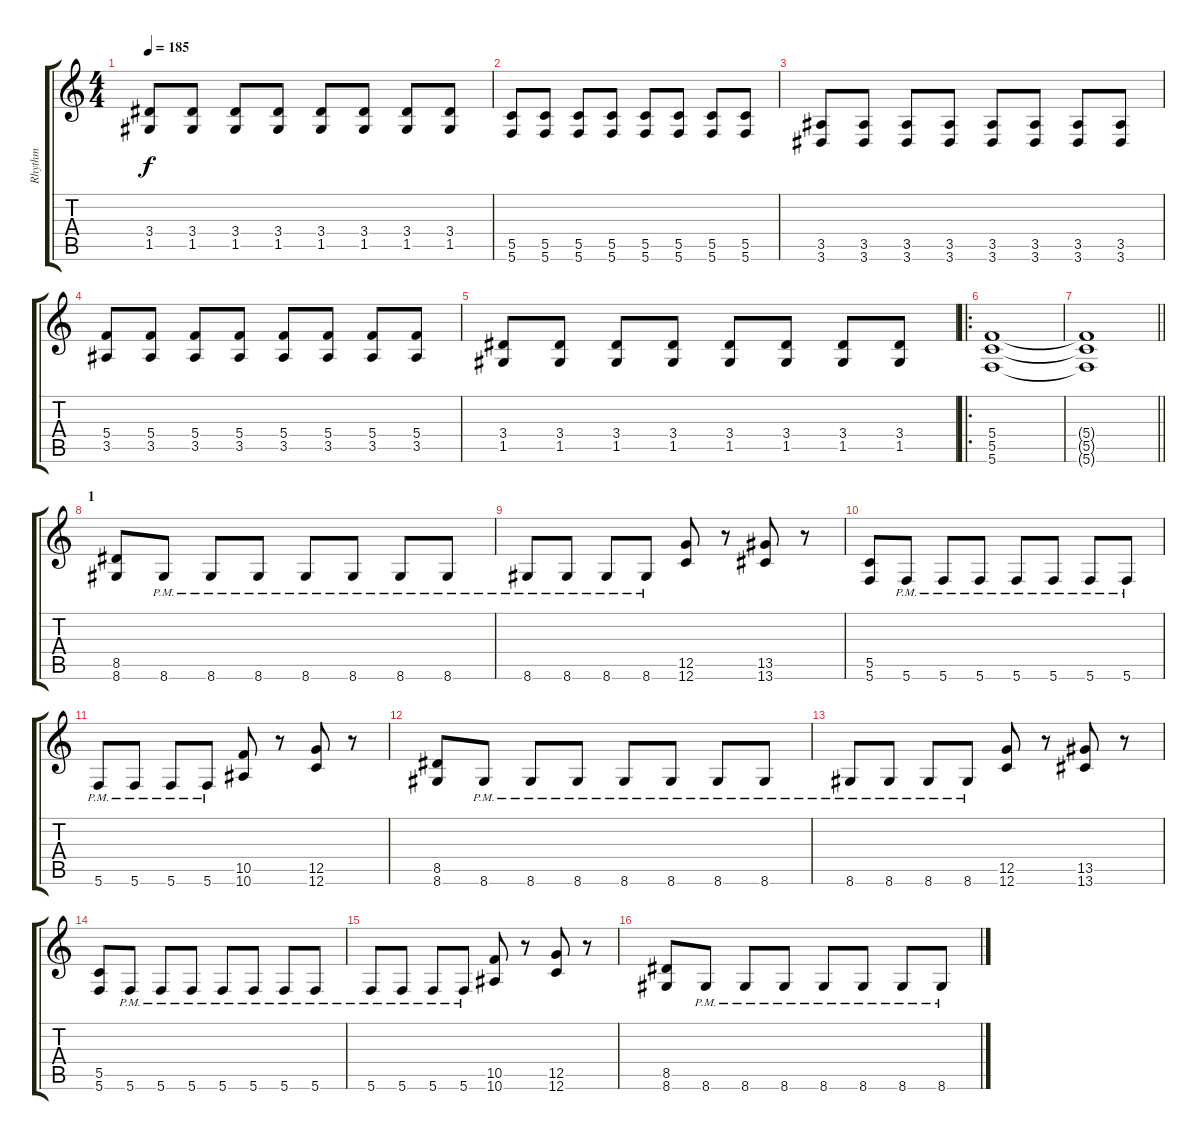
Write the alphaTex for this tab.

\track ("Rhythm" "Rhythm") {instrument distortionguitar}
\staff {score tabs}
\tuning (D4 A3 F3 C3 G2 C2) {hide}
\ts (4 4)
\tempo 185
\clef g2
\ks c
(3.4 1.5).8{dy f} (3.4 1.5).8 (3.4 1.5).8 (3.4 1.5).8 (3.4 1.5).8 (3.4 1.5).8 (3.4 1.5).8 (3.4 1.5).8 |
(5.5 5.6).8 (5.5 5.6).8 (5.5 5.6).8 (5.5 5.6).8 (5.5 5.6).8 (5.5 5.6).8 (5.5 5.6).8 (5.5 5.6).8 |
(3.5 3.6).8 (3.5 3.6).8 (3.5 3.6).8 (3.5 3.6).8 (3.5 3.6).8 (3.5 3.6).8 (3.5 3.6).8 (3.5 3.6).8 |
(5.4 3.5).8 (5.4 3.5).8 (5.4 3.5).8 (5.4 3.5).8 (5.4 3.5).8 (5.4 3.5).8 (5.4 3.5).8 (5.4 3.5).8 |
(3.4 1.5).8 (3.4 1.5).8 (3.4 1.5).8 (3.4 1.5).8 (3.4 1.5).8 (3.4 1.5).8 (3.4 1.5).8 (3.4 1.5).8 |
\ro
(5.4 5.5 5.6).1 |
\barLineRight lightlight
(5.4{t} 5.5{t} 5.6{t}).1 |
\section ("" "1")
(8.5 8.6).8 8.6{pm}.8 8.6{pm}.8 8.6{pm}.8 8.6{pm}.8 8.6{pm}.8 8.6{pm}.8 8.6{pm}.8 |
8.6{pm}.8 8.6{pm}.8 8.6{pm}.8 8.6{pm}.8 (12.5 12.6).8 r.8 (13.5 13.6).8 r.8 |
(5.5 5.6).8 5.6{pm}.8 5.6{pm}.8 5.6{pm}.8 5.6{pm}.8 5.6{pm}.8 5.6{pm}.8 5.6{pm}.8 |
5.6{pm}.8 5.6{pm}.8 5.6{pm}.8 5.6{pm}.8 (10.5 10.6).8 r.8 (12.5 12.6).8 r.8 |
(8.5 8.6).8 8.6{pm}.8 8.6{pm}.8 8.6{pm}.8 8.6{pm}.8 8.6{pm}.8 8.6{pm}.8 8.6{pm}.8 |
8.6{pm}.8 8.6{pm}.8 8.6{pm}.8 8.6{pm}.8 (12.5 12.6).8 r.8 (13.5 13.6).8 r.8 |
(5.5 5.6).8 5.6{pm}.8 5.6{pm}.8 5.6{pm}.8 5.6{pm}.8 5.6{pm}.8 5.6{pm}.8 5.6{pm}.8 |
5.6{pm}.8 5.6{pm}.8 5.6{pm}.8 5.6{pm}.8 (10.5 10.6).8 r.8 (12.5 12.6).8 r.8 |
(8.5 8.6).8 8.6{pm}.8 8.6{pm}.8 8.6{pm}.8 8.6{pm}.8 8.6{pm}.8 8.6{pm}.8 8.6{pm}.8
